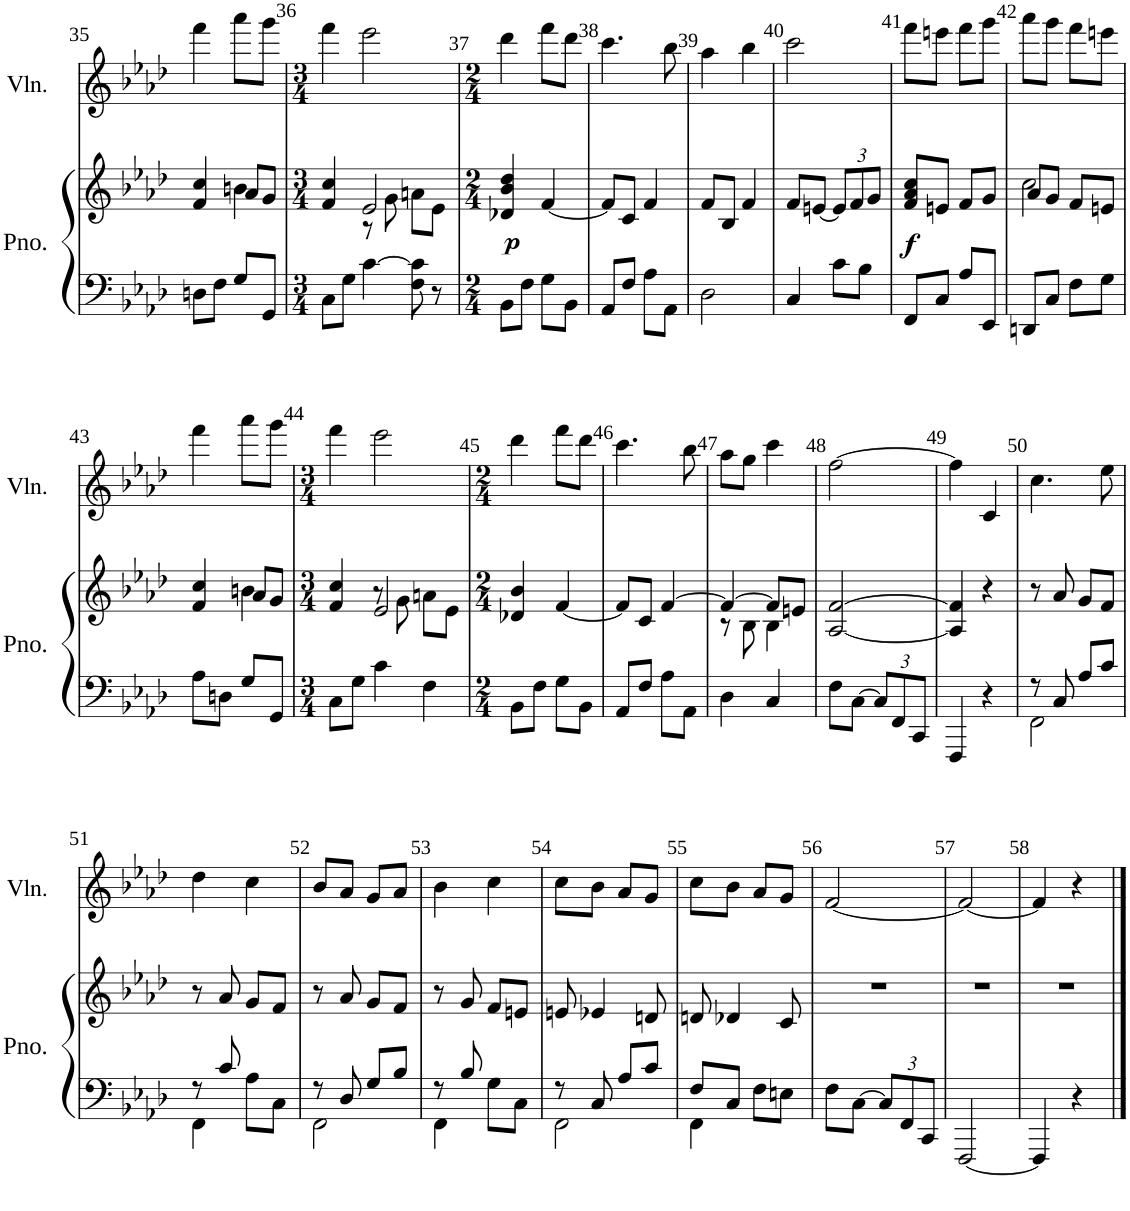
**kern	**kern	**dynam	**kern
*part2	*part2	*part2	*part1
*staff3	*staff2	*staff2/3	*staff1
*I"Piano	*	*	*I"Violon
*I'Pno.	*	*	*I'Vln.
!!LO:PB:g=z
*clefF4	*clefG2	*	*clefG2
*k[b-e-a-d-]	*k[b-e-a-d-]	*	*k[b-e-a-d-]
*M2/4	*M2/4	*	*M2/4
=35	=35	=35	=35
*	*^	*	*
8Dn\L	4f/ 4cc/	4ryy	.	4fff\
8F\J	.	.	.	.
8G/L	8a-/L	4bn\	.	8aaa-\L
8GG/J	8g/J	.	.	8ggg\J
=36	=36	=36	=36	=36
*M3/4	*M3/4	*	*	*M3/4
8C\L	4f/ 4cc/	4ryy	.	4fff\
8G\J	.	.	.	.
[4c\	2e-/	8r	.	2eee-\
.	.	8g\	.	.
8F\ 8c\]	.	8an\L	.	.
8r	.	8e-\J	.	.
*	*v	*v	*	*
=37	=37	=37	=37
*M2/4	*M2/4	*	*M2/4
*	*^	*	*
!	!	!	!LO:DY:b	!
*	*v	*v	*	*
8BB-\L	4d-X/ 4b-/ 4dd-/	p	4ddd-\
8F\J	.	.	.
8G\L	[4f/	.	8fff\L
8BB-\J	.	.	8ddd-\J
=38	=38	=38	=38
8AA-/L	8f/L]	.	4.ccc\
8F/J	8c/J	.	.
8A-\L	4f/	.	.
8AA-\J	.	.	8bb-\
=39	=39	=39	=39
2D-\	8f/L	.	4aa-\
.	8B-/J	.	.
.	4f/	.	4bb-\
=40	=40	=40	=40
4C/	8f/L	.	2ccc\
.	[8en/J	.	.
*	*Xbrackettup	*	*
8c\L	12e/L]	.	.
.	12f/	.	.
8B-\J	.	.	.
.	12g/J	.	.
=41	=41	=41	=41
!	!	!LO:DY:a=2	!
8FF/L	8f/ 8a-/ 8cc/L	f	8fff\L
8C/J	8en/J	.	8eeen\J
8A-/L	8f/L	.	8fff\L
8EE-/J	8g/J	.	8ggg\J
=42	=42	=42	=42
*	*^	*	*
8DDn/L	8a-/L	2cc\	.	8aaa-\L
8C/J	8g/J	.	.	8ggg\J
8F\L	8f/L	.	.	8fff\L
8G\J	8en/J	.	.	8eeen\J
!!LO:LB:g=z
=43	=43	=43	=43	=43
8A-\L	4f/ 4cc/	4ryy	.	4fff\
8Dn\J	.	.	.	.
8G/L	8a-/L	4bn\	.	8aaa-\L
8GG/J	8g/J	.	.	8ggg\J
=44	=44	=44	=44	=44
*M3/4	*M3/4	*	*	*M3/4
8C\L	4f/ 4cc/	4.ryy	.	4fff\
8G\J	.	.	.	.
4c\	2e-/	.	.	2eee-\
.	.	8g\	.	.
4F\	.	8an\L	.	.
.	.	8e-\J	.	.
*	*v	*v	*	*
=45	=45	=45	=45
*M2/4	*M2/4	*	*M2/4
8BB-\L	4d-X/ 4b-/	.	4ddd-\
8F\J	.	.	.
8G\L	[4f/	.	8fff\L
8BB-\J	.	.	8ddd-\J
=46	=46	=46	=46
8AA-/L	8f/L]	.	4.ccc\
8F/J	8c/J	.	.
8A-\L	[4f/	.	.
8AA-\J	.	.	8bb-\
=47	=47	=47	=47
*	*^	*	*
4D-\	4f/_	8r	.	8aa-\L
.	.	8B-\	.	8gg\J
4C/	8f/L]	4B-\	.	4ccc\
.	8en/J	.	.	.
*	*v	*v	*	*
=48	=48	=48	=48
8F\L	[2A-/ [2f/	.	[2ff\
[8C\J	.	.	.
*Xbrackettup	*	*	*
12C/L]	.	.	.
12FF/	.	.	.
12CC/J	.	.	.
=49	=49	=49	=49
4FFF/	4A-/] 4f/]	.	4ff\]
4r	4r	.	4c/
=50	=50	=50	=50
*^	*	*	*
8r	2FF\	8r	.	4.cc\
8C/	.	8a-/	.	.
8A-/L	.	8g/L	.	.
8c/J	.	8f/J	.	8ee-\
!!LO:LB:g=z
=51	=51	=51	=51	=51
8r	4FF\	8r	.	4dd-\
8c/	.	8a-/	.	.
8A-\L	4ryy	8g/L	.	4cc\
8C\J	.	8f/J	.	.
=52	=52	=52	=52	=52
8r	2FF\	8r	.	8b-/L
8D-/	.	8a-/	.	8a-/J
8G/L	.	8g/L	.	8g/L
8B-/J	.	8f/J	.	8a-/J
=53	=53	=53	=53	=53
8r	4FF\	8r	.	4b-\
8B-/	.	8g/	.	.
8G\L	4ryy	8f/L	.	4cc\
8C\J	.	8en/J	.	.
=54	=54	=54	=54	=54
8r	2FF\	8en/	.	8cc\L
8C/	.	4e-X/	.	8b-\J
8A-/L	.	.	.	8a-/L
8c/J	.	8dn/	.	8g/J
=55	=55	=55	=55	=55
8F/L	4FF\	8dn/	.	8cc\L
8C/J	.	4d-X/	.	8b-\J
8F\L	4ryy	.	.	8a-/L
8En\J	.	8c/	.	8g/J
*v	*v	*	*	*
=56	=56	=56	=56
8F\L	2r	.	[2f/
[8C\J	.	.	.
12C/L]	.	.	.
12FF/	.	.	.
12CC/J	.	.	.
=57	=57	=57	=57
[2FFF/	2r	.	2f/_
=58	=58	=58	=58
4FFF/]	2r	.	4f/]
4r	.	.	4r
==	==	==	==
*-	*-	*-	*-
